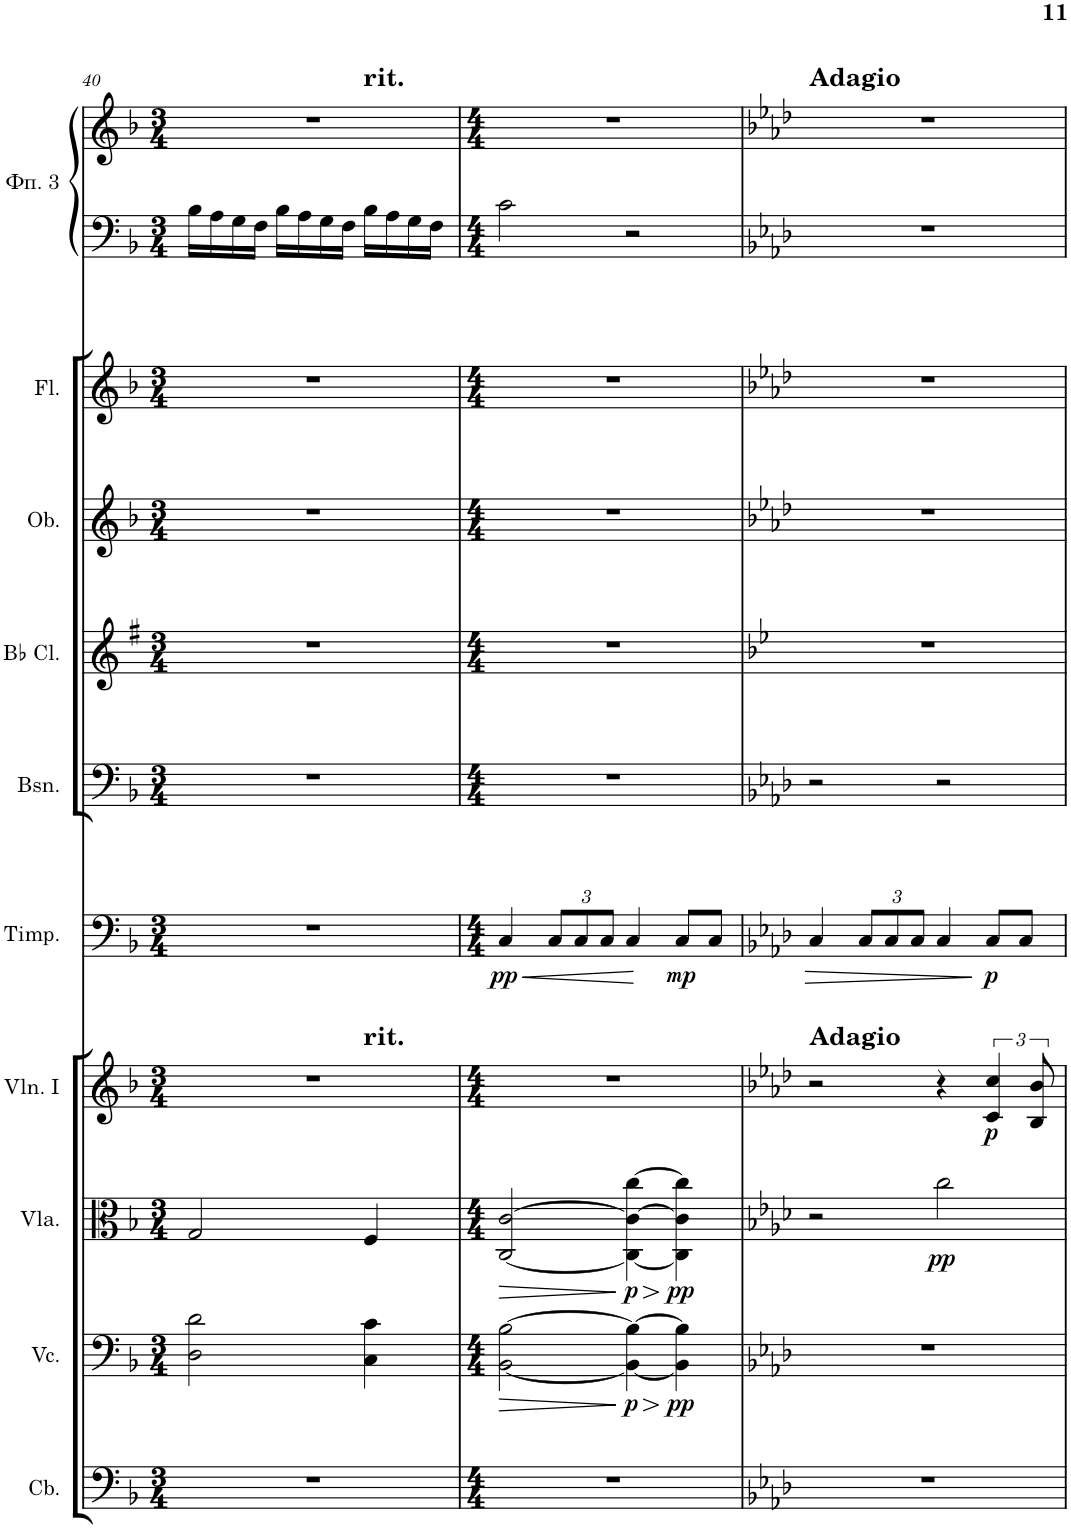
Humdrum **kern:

**kern	**kern	**dynam	**kern	**dynam	**kern	**dynam	**kern	**dynam	**kern	**kern	**kern	**kern	**kern	**kern
*part10	*part9	*part9	*part8	*part8	*part7	*part7	*part6	*part6	*part5	*part4	*part3	*part2	*part1	*part1
*staff11	*staff10	*staff10	*staff9	*staff9	*staff8	*staff8	*staff7	*staff7	*staff6	*staff5	*staff4	*staff3	*staff2	*staff1
*I"Contrabasses	*I"Violoncellos	*	*I"Violas	*	*I"Violins I	*	*I"Timpani	*	*I"Bassoons	*I"Clarinets in Bb	*I"Oboes	*I"Flutes	*I"Фортепиано 3	*
*I'Cb.	*I'Vc.	*	*I'Vla.	*	*I'Vln. I	*	*I'Timp.	*	*I'Bsn.	*	*I'Ob.	*I'Fl.	*	*
!!LO:PB:g=z
*clefF4	*clefF4	*	*clefC3	*	*clefG2	*	*clefF4	*	*clefF4	*clefG2	*clefG2	*clefG2	*clefF4	*clefG2
*Trd7c12	*	*	*	*	*	*	*	*	*	*Trd1c2	*	*	*	*
*k[b-]	*k[b-]	*	*k[b-]	*	*k[b-]	*	*k[b-]	*	*k[b-]	*k[f#]	*k[b-]	*k[b-]	*k[b-]	*k[b-]
*M3/4	*M3/4	*	*M3/4	*	*M3/4	*	*M3/4	*	*M3/4	*M3/4	*M3/4	*M3/4	*M3/4	*M3/4
=40	=40	=40	=40	=40	=40	=40	=40	=40	=40	=40	=40	=40	=40	=40
*	*	*	*	*	*^	*	*	*	*	*	*	*	*	*
2.r	2D\ 2d\	.	2G/	.	2.r	2ryy	.	2.r	.	2.r	2.r	2.r	2.r	16B-\LL	2.r
.	.	.	.	.	.	.	.	.	.	.	.	.	.	16A\	.
.	.	.	.	.	.	.	.	.	.	.	.	.	.	16G\	.
.	.	.	.	.	.	.	.	.	.	.	.	.	.	16F\JJ	.
.	.	.	.	.	.	.	.	.	.	.	.	.	.	16B-\LL	.
.	.	.	.	.	.	.	.	.	.	.	.	.	.	16A\	.
.	.	.	.	.	.	.	.	.	.	.	.	.	.	16G\	.
.	.	.	.	.	.	.	.	.	.	.	.	.	.	16F\JJ	.
!	!	!	!	!	!	!LO:TX:a:t=rit.	!	!	!	!	!	!	!	!	!
.	4C\ 4c\	.	4F/	.	.	4ryy	.	.	.	.	.	.	.	16B-\LL	.
.	.	.	.	.	.	.	.	.	.	.	.	.	.	16A\	.
.	.	.	.	.	.	.	.	.	.	.	.	.	.	16G\	.
.	.	.	.	.	.	.	.	.	.	.	.	.	.	16F\JJ	.
*	*	*	*	*	*v	*v	*	*	*	*	*	*	*	*	*
=41	=41	=41	=41	=41	=41	=41	=41	=41	=41	=41	=41	=41	=41	=41
*M4/4	*M4/4	*	*M4/4	*	*M4/4	*	*M4/4	*	*M4/4	*M4/4	*M4/4	*M4/4	*M4/4	*M4/4
*	*	*	*	*	*^	*	*	*	*	*	*	*	*	*
!	!	!LO:HP:b	!	!LO:HP:b	!	!	!	!	!LO:HP:b	!	!	!	!	!	!
!	!	!	!	!	!	!	!	!	!LO:DY:n=1:b	!	!	!	!	!	!
*	*	*	*	*	*v	*v	*	*	*	*	*	*	*	*	*
1r	[2BB-\ [2B-\	>	[2C/ [2c/	>	1r	.	4C/	< pp	1r	1r	1r	1r	2c\	1r
*	*	*	*	*	*	*	*Xbrackettup	*	*	*	*	*	*	*
.	.	.	.	.	.	.	12C/L	.	.	.	.	.	.	.
.	.	.	.	.	.	.	12C/	.	.	.	.	.	.	.
.	.	.	.	.	.	.	12C/J	.	.	.	.	.	.	.
!	!	!LO:HP:n=1:b	!	!LO:HP:n=1:b	!	!	!	!	!	!	!	!	!	!
!	!	!LO:DY:n=1:b	!	!LO:DY:n=1:b	!	!	!	!	!	!	!	!	!	!
.	4BB-\_ 4B-\_	] > p	4C\_ 4c\_ [4cc\	] > p	.	.	4C/	.	.	.	.	.	2r	.
!	!	!LO:DY:n=2:b	!	!LO:DY:n=2:b	!	!	!	!LO:DY:n=2:b	!	!	!	!	!	!
.	4BB-\] 4B-\]	] pp	4C\] 4c\] 4cc\]	] pp	.	.	8C/L	[ mp	.	.	.	.	.	.
.	.	.	.	.	.	.	8C/J	.	.	.	.	.	.	.
=42	=42	=42	=42	=42	=42	=42	=42	=42	=42	=42	=42	=42	=42	=42
*k[b-e-a-d-]	*k[b-e-a-d-]	*	*k[b-e-a-d-]	*	*k[b-e-a-d-]	*	*k[b-e-a-d-]	*	*k[b-e-a-d-]	*k[b-e-]	*k[b-e-a-d-]	*k[b-e-a-d-]	*k[b-e-a-d-]	*k[b-e-a-d-]
!	!	!	!	!	!LO:TX:a:B:t=Adagio	!	!	!	!	!	!	!	!	!
!	!	!	!	!	!	!	!	!LO:HP:b	!	!	!	!	!	!
1r	1r	.	2r	.	2r	.	4C/	>	2r	1r	1r	1r	1r	1r
.	.	.	.	.	.	.	12C/L	.	.	.	.	.	.	.
.	.	.	.	.	.	.	12C/	.	.	.	.	.	.	.
.	.	.	.	.	.	.	12C/J	.	.	.	.	.	.	.
!	!	!	!	!LO:DY:b	!	!	!	!	!	!	!	!	!	!
.	.	.	2cc\	pp	4r	.	4C/	.	2r	.	.	.	.	.
!	!	!	!	!	!	!LO:DY:b	!	!LO:DY:n=1:b	!	!	!	!	!	!
.	.	.	.	.	6c/ 6cc/	p	8C/L	] p	.	.	.	.	.	.
.	.	.	.	.	.	.	8C/J	.	.	.	.	.	.	.
.	.	.	.	.	12B-/ 12b-/	.	.	.	.	.	.	.	.	.
=	=	=	=	=	=	=	=	=	=	=	=	=	=	=
*-	*-	*-	*-	*-	*-	*-	*-	*-	*-	*-	*-	*-	*-	*-
